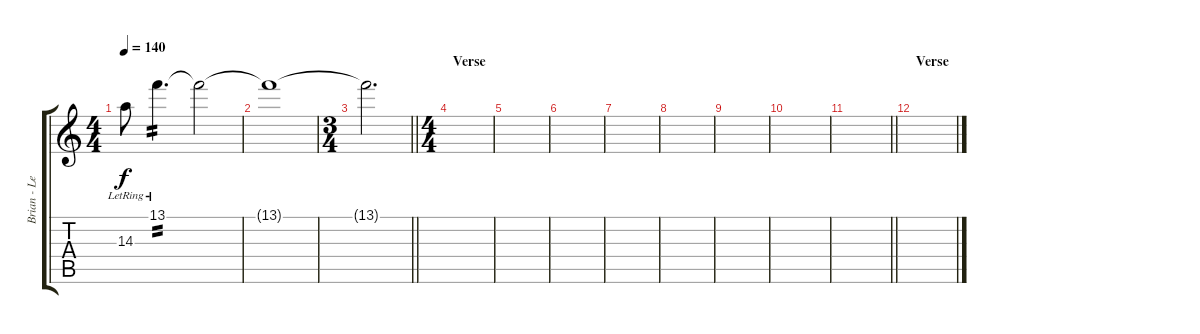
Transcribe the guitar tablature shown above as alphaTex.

\track ("Brian - Lead Guitar III" "Brian - Le") {instrument electricguitarjazz}
\staff {score tabs}
\tuning (E4 B3 G3 D3 A2 E2) {hide}
\ts (4 4)
\tempo 140
\clef g2
\ks c
14.3{lr}.8{dy f} 13.1{lr}.4{d tp 2} 13.1{t}.2 |
13.1{t}.1 |
\ts (3 4)
\barLineRight lightlight
13.1{t}.2{d} |
\ts (4 4)
\section ("" "Verse")
|
|
|
|
|
|
|
\barLineRight lightlight
|
\section ("" "Verse")
